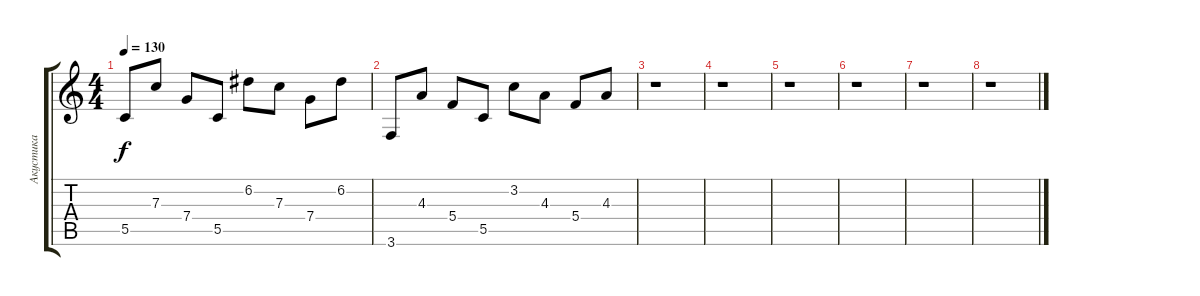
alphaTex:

\track ("Акустика" "Акустика") {instrument acousticguitarnylon}
\staff {score tabs}
\tuning (D4 A3 F3 C3 G2 D2) {hide}
\ts (4 4)
\tempo 130
\clef g2
\ks c
5.5.8{dy f} 7.3.8 7.4.8 5.5.8 6.2.8 7.3.8 7.4.8 6.2.8 |
3.6.8 4.3.8 5.4.8 5.5.8 3.2.8 4.3.8 5.4.8 4.3.8 |
r.1 |
r.1 |
r.1 |
r.1 |
r.1 |
r.1
